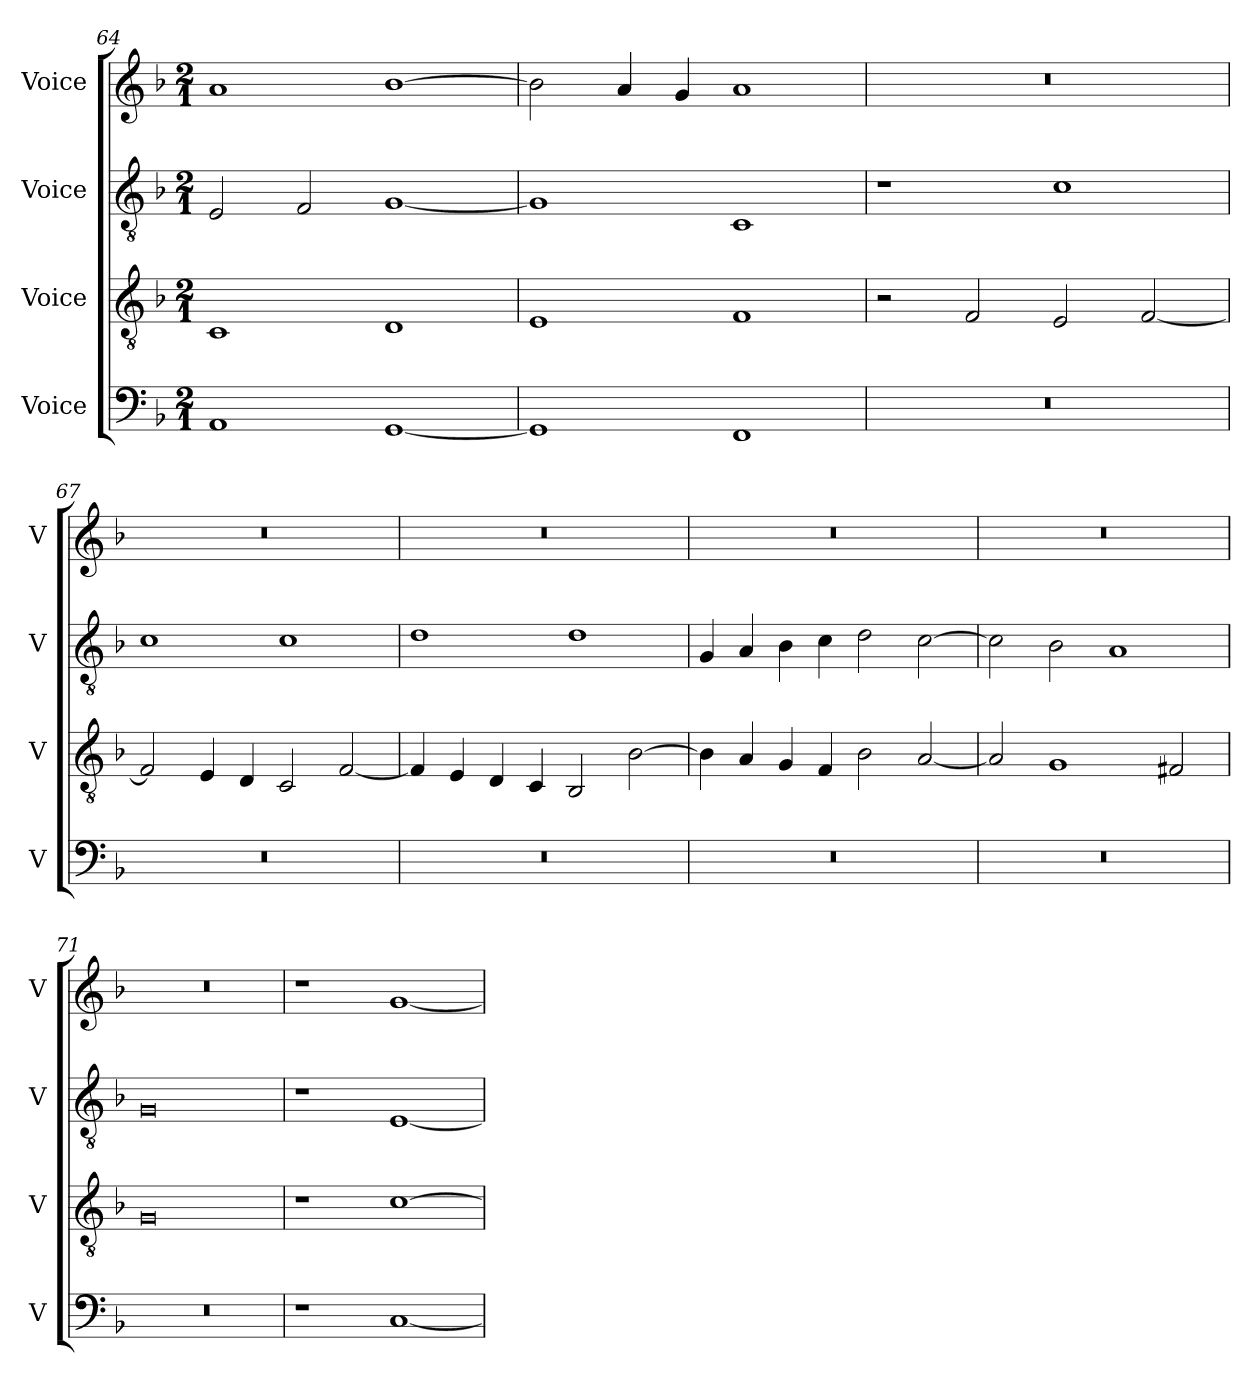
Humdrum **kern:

**kern	**kern	**kern	**kern
*part4	*part3	*part2	*part1
*staff4	*staff3	*staff2	*staff1
*I"Voice	*I"Voice	*I"Voice	*I"Voice
*I'V	*I'V	*I'V	*I'V
!!LO:PB:g=z
*clefF4	*clefGv2	*clefGv2	*clefG2
*k[b-]	*k[b-]	*k[b-]	*k[b-]
*M2/1	*M2/1	*M2/1	*M2/1
=64	=64	=64	=64
1AA	1C	2E/	1a
.	.	2F/	.
[1GG	1D	[1G	[1b-
=65	=65	=65	=65
1GG]	1E	1G]	2b-\]
.	.	.	4a/
.	.	.	4g/
1FF	1F	1C	1a
=66	=66	=66	=66
0r	2r	1r	0r
.	2F/	.	.
.	2E/	1c	.
.	[2F/	.	.
=67	=67	=67	=67
0r	2F/]	1c	0r
.	4E/	.	.
.	4D/	.	.
.	2C/	1c	.
.	[2F/	.	.
!!LO:LB:g=z
=68	=68	=68	=68
0r	4F/]	1d	0r
.	4E/	.	.
.	4D/	.	.
.	4C/	.	.
.	2BB-/	1d	.
.	[2B-\	.	.
=69	=69	=69	=69
0r	4B-\]	4G/	0r
.	4A/	4A/	.
.	4G/	4B-\	.
.	4F/	4c\	.
.	2B-\	2d\	.
.	[2A/	[2c\	.
=70	=70	=70	=70
0r	2A/]	2c\]	0r
.	1G	2B-\	.
.	.	1A	.
.	2F#X/	.	.
=71	=71	=71	=71
0r	0G	0G	0r
!!LO:LB:g=z
=72	=72	=72	=72
1r	1r	1r	1r
[1C	[1c	[1E	[1g
=	=	=	=
*-	*-	*-	*-
